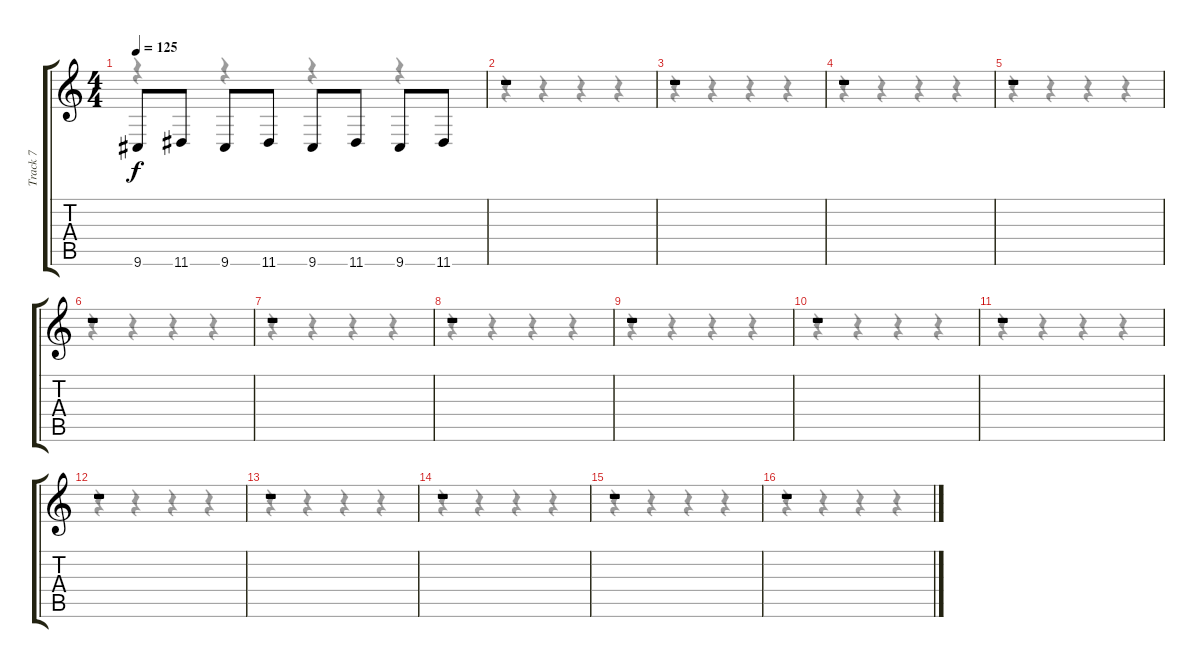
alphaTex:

\track ("Track 7" "Track 7") {instrument electricgrandpiano}
\staff {score tabs}
\tuning (E4 B3 G3 D3 A2 E2) {hide}
\voice
\ts (4 4)
\tempo 125
\clef g2
\ks c
9.6.8{dy f} 11.6.8 9.6.8 11.6.8 9.6.8 11.6.8 9.6.8 11.6.8 |
r.1 |
r.1 |
r.1 |
r.1 |
r.1 |
r.1 |
r.1 |
r.1 |
r.1 |
r.1 |
r.1 |
r.1 |
r.1 |
r.1 |
r.1
\voice
\clef g2
\ottava regular
\simile none
\ks c
r.4{dy f} r.4 r.4 r.4 |
r.4 r.4 r.4 r.4 |
r.4 r.4 r.4 r.4 |
r.4 r.4 r.4 r.4 |
r.4 r.4 r.4 r.4 |
r.4 r.4 r.4 r.4 |
r.4 r.4 r.4 r.4 |
r.4 r.4 r.4 r.4 |
r.4 r.4 r.4 r.4 |
r.4 r.4 r.4 r.4 |
r.4 r.4 r.4 r.4 |
r.4 r.4 r.4 r.4 |
r.4 r.4 r.4 r.4 |
r.4 r.4 r.4 r.4 |
r.4 r.4 r.4 r.4 |
r.4 r.4 r.4 r.4
